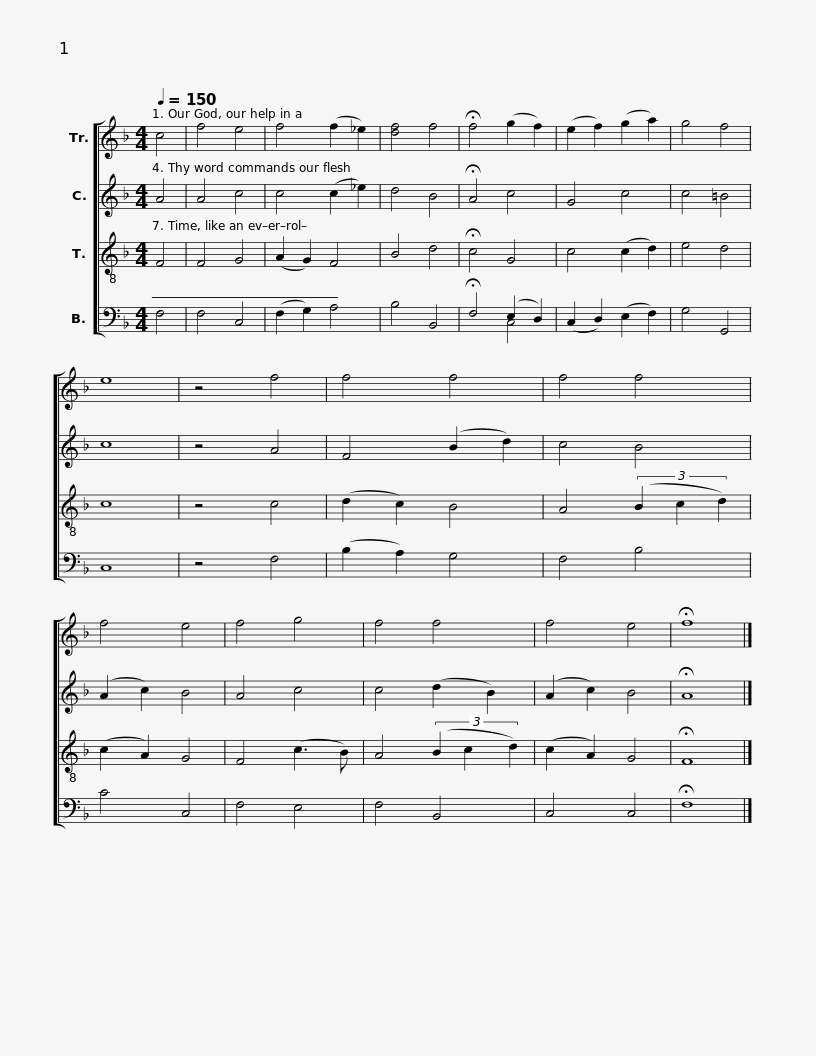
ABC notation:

X:1
%%score [ 1 2 3 ( 4 5 ) ]
L:1/8
Q:1/4=150
M:4/4
I:linebreak $
K:F
V:1 treble
V:2 treble
V:3 treble-8
V:4 bass
V:5 bass
V:1
 c4 | f4 e4 | f4 (f2 _e2) | [df]4 f4 | !fermata!f4 (g2 f2) | %5
 (e2 f2) (g2 a2) | g4 f4 | e8 | z4 f4 | f4 f4 | %10
 f4 f4 | f4 e4 | f4 g4 |$ f4 f4 | f4 e4 | %15
 !fermata!f8 |] %16
V:2
 A4 | A4 c4 | c4 (c2 _e2) | d4 B4 | !fermata!A4 c4 | %5
 G4 c4 | c4 =B4 | c8 | z4 A4 | F4 (B2 d2) | %10
 c4 B4 | (A2 c2) B4 | A4 c4 |$ c4 (d2 B2) | (A2 c2) B4 | %15
 !fermata!A8 |] %16
V:3
 F4 | F4 G4 | (A2 G2) F4 | B4 d4 | !fermata!c4 G4 | %5
 c4 (c2 d2) | e4 d4 | c8 | z4 c4 | (d2 c2) B4 | %10
 A4 (3(B2 c2 d2) | (c2 A2) G4 | F4 (c3 B) |$ A4 (3(B2 c2 d2) | (c2 A2) G4 | %15
 !fermata!F8 |] %16
V:4
 F,4 | F,4 C,4 | (F,2 G,2) A,4 | B,4 B,,4 | !fermata!F,4 (E,2 D,2) | %5
 (C,2 D,2) (E,2 F,2) | G,4 G,,4 | C,8 | z4 F,4 | (B,2 A,2) G,4 | %10
 F,4 B,4 | C4 C,4 | F,4 E,4 |$ F,4 B,,4 | C,4 C,4 | %15
 !fermata!F,8 |] %16
V:5
 x4 | x8 | x8 | x8 | x4 C,4 | %5
 x8 | x8 | x8 | x8 | x8 | %10
 x8 | x8 | x8 |$ x8 | x8 | %15
 x8 |] %16
